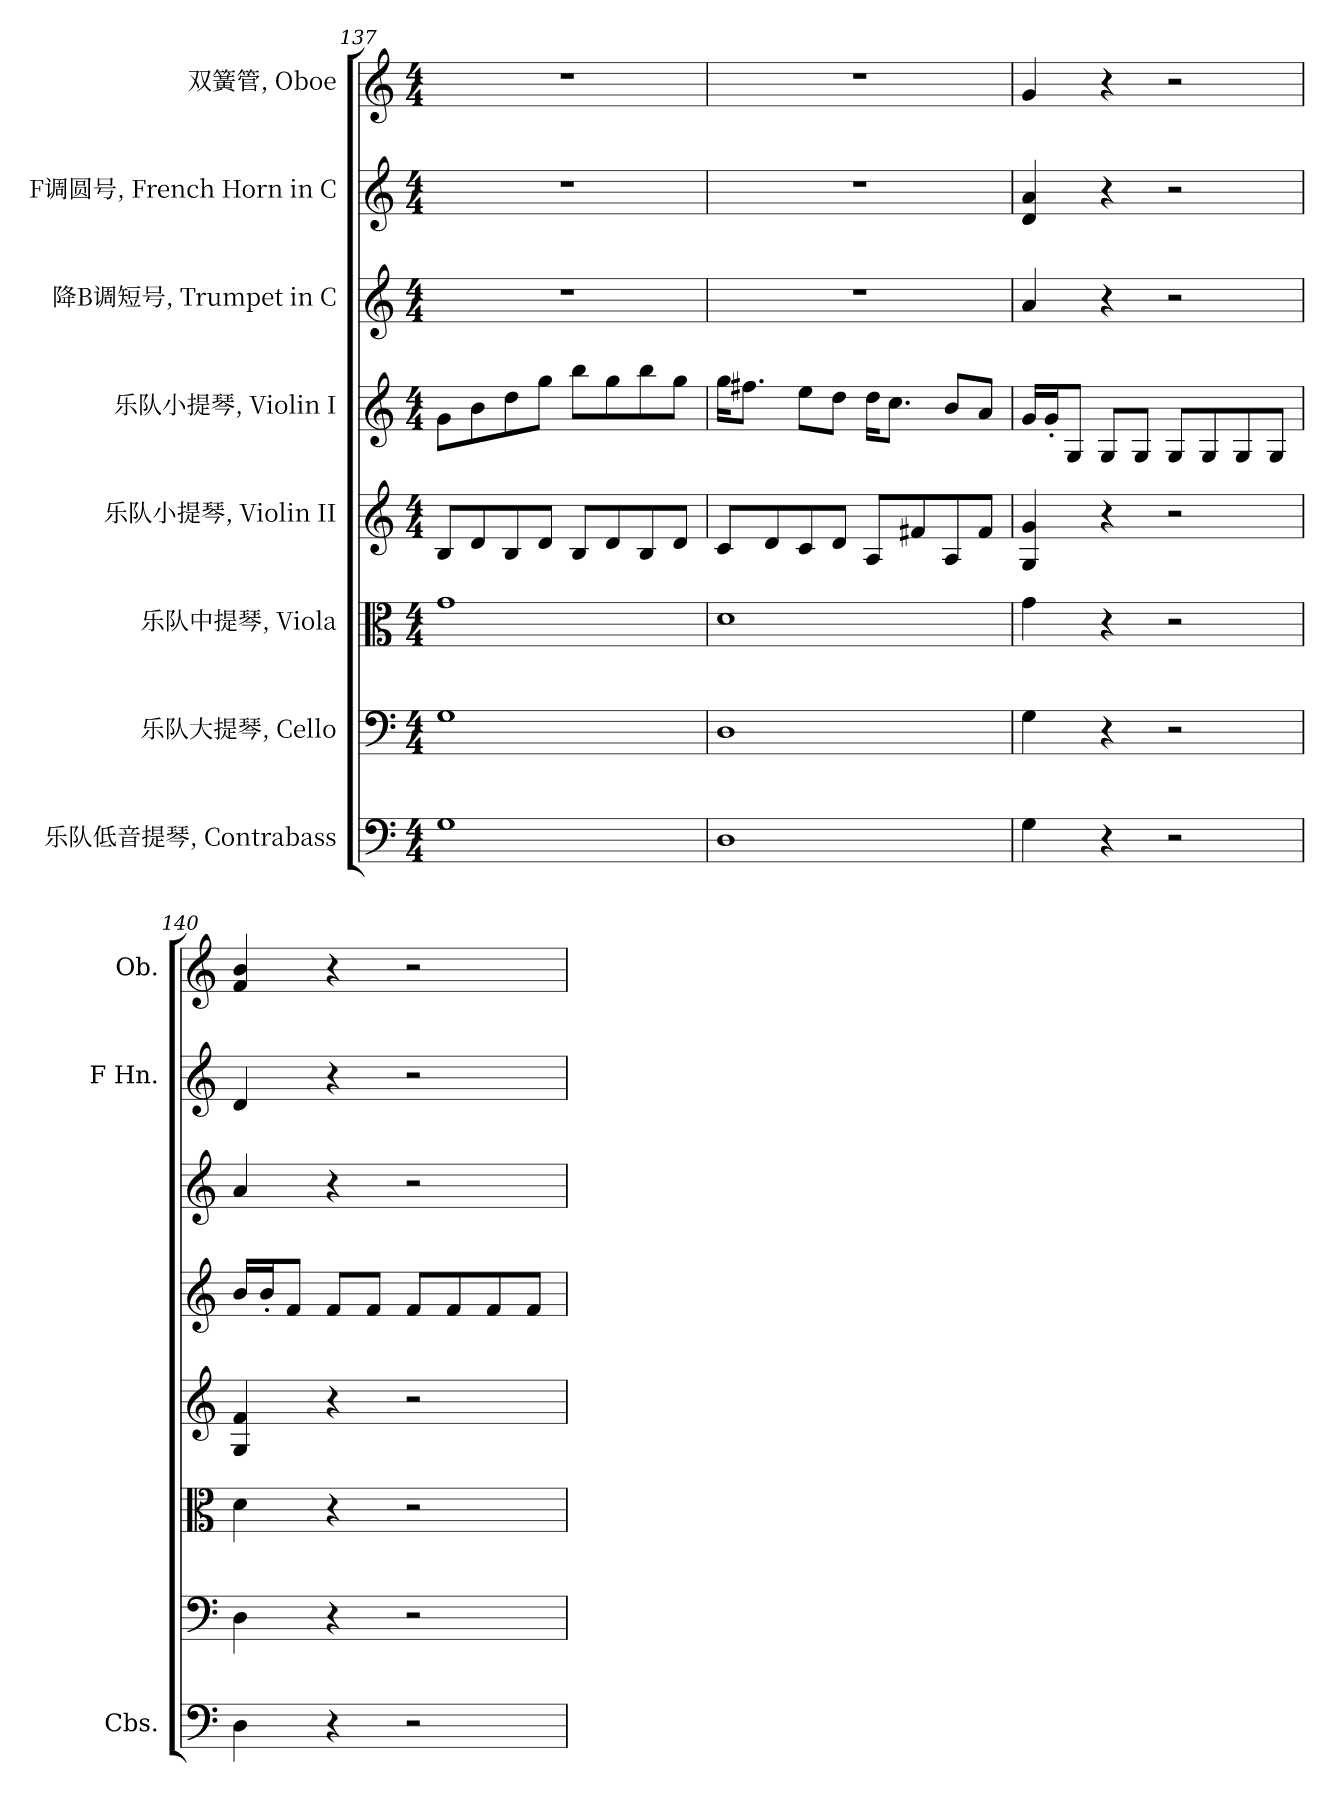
**kern	**kern	**kern	**kern	**kern	**kern	**kern	**kern
*part8	*part7	*part6	*part5	*part4	*part3	*part2	*part1
*staff8	*staff7	*staff6	*staff5	*staff4	*staff3	*staff2	*staff1
*I"乐队低音提琴, Contrabass	*I"乐队大提琴, Cello	*I"乐队中提琴, Viola	*I"乐队小提琴, Violin II	*I"乐队小提琴, Violin I	*I"降B调短号, Trumpet in C	*I"F调圆号, French Horn in C	*I"双簧管, Oboe
*I'Cbs.	*	*	*	*	*	*I'F Hn.	*I'Ob.
*clefF4	*clefF4	*clefC3	*clefG2	*clefG2	*clefG2	*clefG2	*clefG2
*ITrd7c12	*	*	*	*	*ITrd1c2	*ITrd4c7	*
*k[]	*k[]	*k[]	*k[]	*k[]	*k[b-e-]	*k[b-]	*k[]
*M4/4	*M4/4	*M4/4	*M4/4	*M4/4	*M4/4	*M4/4	*M4/4
=137	=137	=137	=137	=137	=137	=137	=137
1GG	1G	1g	8B/L	8g\L	1r	1r	1r
.	.	.	8d/	8b\	.	.	.
.	.	.	8B/	8dd\	.	.	.
.	.	.	8d/J	8gg\J	.	.	.
.	.	.	8B/L	8bb\L	.	.	.
.	.	.	8d/	8gg\	.	.	.
.	.	.	8B/	8bb\	.	.	.
.	.	.	8d/J	8gg\J	.	.	.
!!LO:PB:g=z
=138	=138	=138	=138	=138	=138	=138	=138
1DD	1D	1d	8c/L	16gg\KL	1r	1r	1r
.	.	.	.	8.ff#X\J	.	.	.
.	.	.	8d/	.	.	.	.
.	.	.	8c/	8ee\L	.	.	.
.	.	.	8d/J	8dd\J	.	.	.
.	.	.	8A/L	16dd\KL	.	.	.
.	.	.	.	8.cc\J	.	.	.
.	.	.	8f#X/	.	.	.	.
.	.	.	8A/	8b/L	.	.	.
.	.	.	8f#/J	8a/J	.	.	.
=139	=139	=139	=139	=139	=139	=139	=139
4GG\	4G\	4g\	4G/ 4g/	16g/LL	4g/	4G/ 4d/	4g/
.	.	.	.	16g'/J	.	.	.
.	.	.	.	8G/J	.	.	.
4r	4r	4r	4r	8G/L	4r	4r	4r
.	.	.	.	8G/J	.	.	.
2r	2r	2r	2r	8G/L	2r	2r	2r
.	.	.	.	8G/	.	.	.
.	.	.	.	8G/	.	.	.
.	.	.	.	8G/J	.	.	.
=140	=140	=140	=140	=140	=140	=140	=140
4DD\	4D\	4d\	4G/ 4f/	16b/LL	4g/	4G/	4f/ 4b/
.	.	.	.	16b'/J	.	.	.
.	.	.	.	8f/J	.	.	.
4r	4r	4r	4r	8f/L	4r	4r	4r
.	.	.	.	8f/J	.	.	.
2r	2r	2r	2r	8f/L	2r	2r	2r
.	.	.	.	8f/	.	.	.
.	.	.	.	8f/	.	.	.
.	.	.	.	8f/J	.	.	.
=	=	=	=	=	=	=	=
*-	*-	*-	*-	*-	*-	*-	*-
